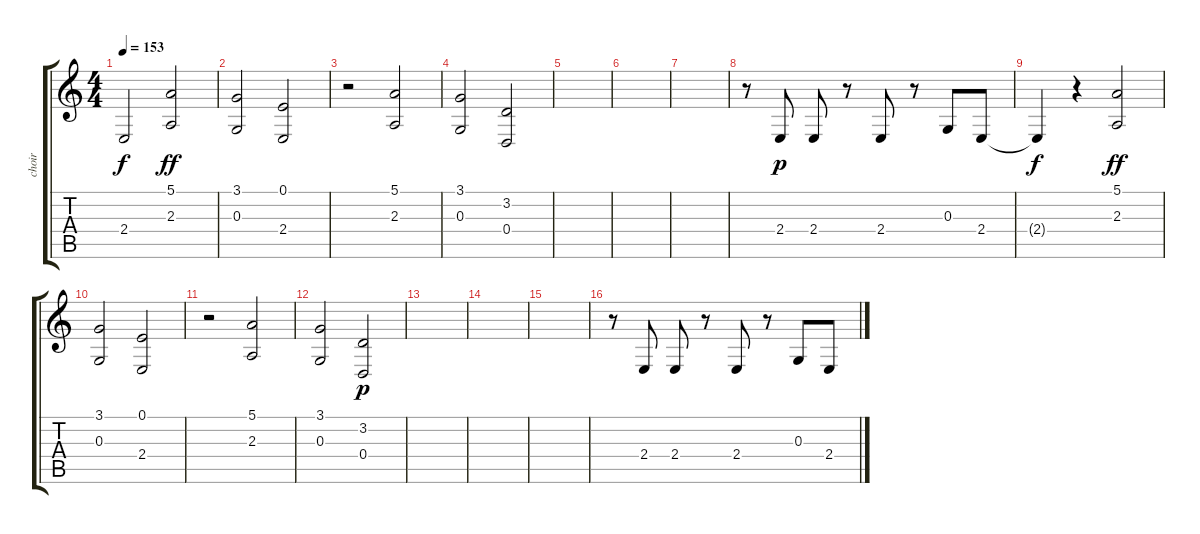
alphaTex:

\track ("choir" "choir") {instrument pad4choir}
\staff {score tabs}
\tuning (E4 B3 G3 D3 A2 E2) {hide}
\ts (4 4)
\tempo 153
\clef g2
\ks c
2.4{t}.2{dy f} (5.1 2.3).2{dy ff} |
(3.1 0.3).2 (0.1 2.4).2 |
r.2 (5.1 2.3).2 |
(3.1 0.3).2 (3.2 0.4).2 |
|
|
|
r.8 2.4.8{dy p} 2.4.8 r.8 2.4.8 r.8 0.3.8 2.4.8 |
2.4{t}.4{dy f} r.4 (5.1 2.3).2{dy ff} |
(3.1 0.3).2 (0.1 2.4).2 |
r.2 (5.1 2.3).2 |
(3.1 0.3).2 (3.2 0.4).2{dy p} |
|
|
|
r.8 2.4.8 2.4.8 r.8 2.4.8 r.8 0.3.8 2.4.8
